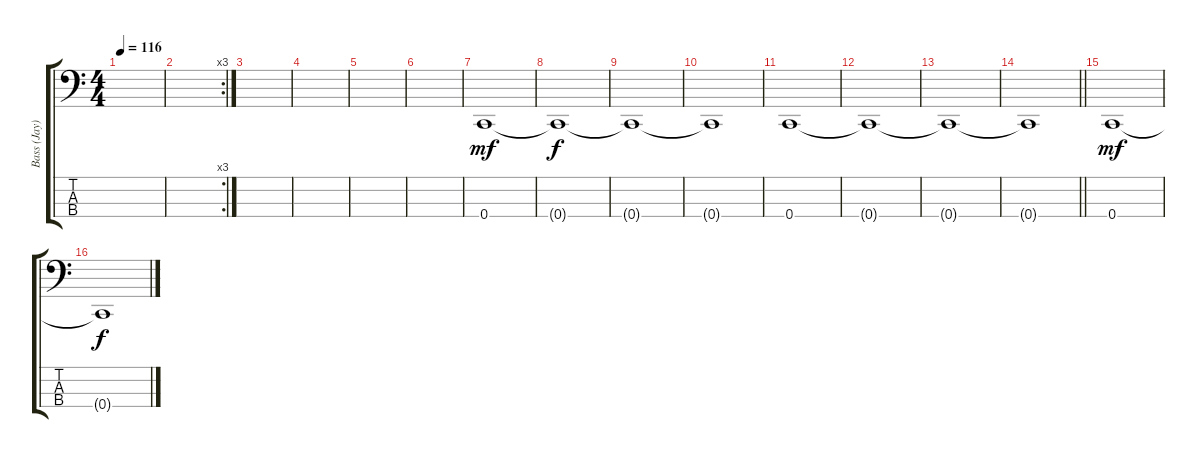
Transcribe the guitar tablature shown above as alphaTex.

\track ("Bass (Jay)" "Bass (Jay)") {instrument electricbasspick}
\staff {score tabs}
\tuning (F2 C2 G1 C1) {hide}
\ts (4 4)
\tempo 116
\clef f4
\ks c
|
\rc 3
|
|
|
|
|
0.4.1{dy mf} |
0.4{t}.1{dy f} |
0.4{t}.1 |
0.4{t}.1 |
0.4.1 |
0.4{t}.1 |
0.4{t}.1 |
\barLineRight lightlight
0.4{t}.1 |
0.4.1{dy mf} |
0.4{t}.1{dy f}
